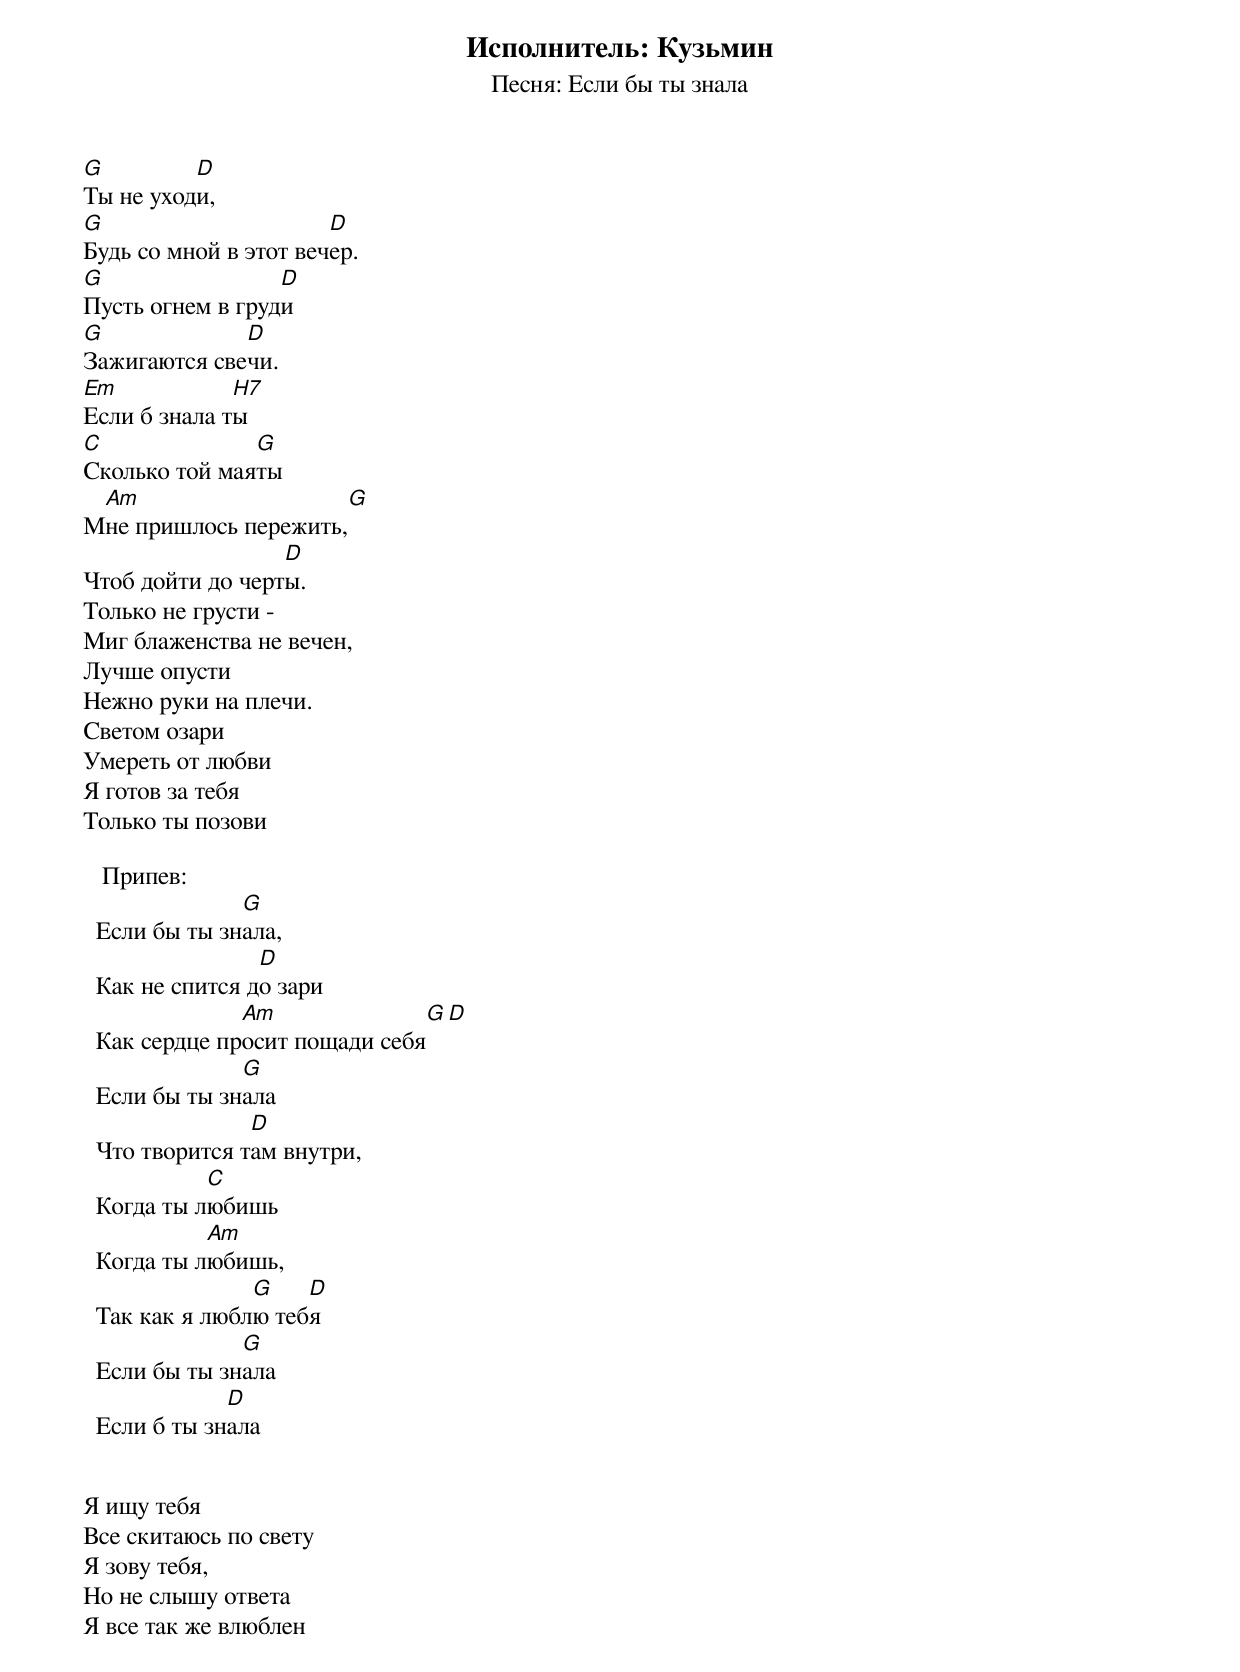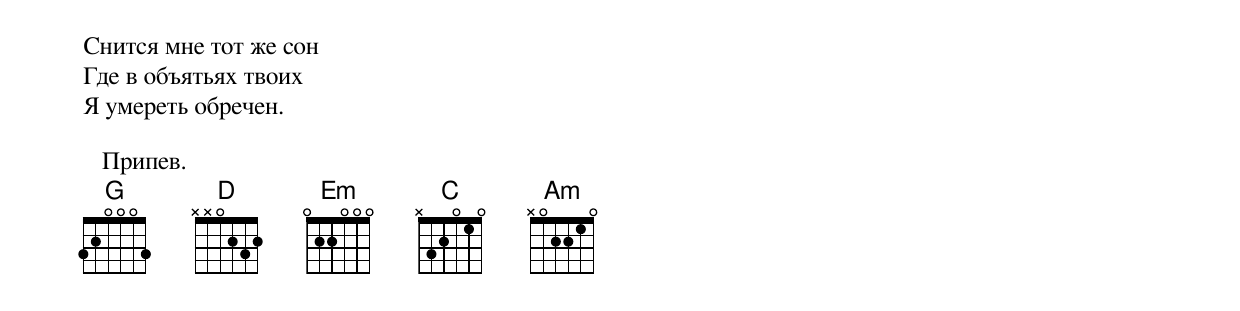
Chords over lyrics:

Исполнитель: Кузьмин
Песня: Если бы ты знала

G         D
Ты не уходи,
G                      D
Будь со мной в этот вечер.
G                 D
Пусть огнем в груди
G             D
Зажигаются свечи.
Em            H7
Если б знала ты
C              G
Сколько той маяты
 Am                   G
Мне пришлось пережить,
                  D
Чтоб дойти до черты.
Только не грусти -
Миг блаженства не вечен,
Лучше опусти
Нежно руки на плечи.
Светом озари
Умереть от любви
Я готов за тебя
Только ты позови

   Припев:
               G
  Если бы ты знала,
                 D
  Как не спится до зари
               Am              G D
  Как сердце просит пощади себя
               G
  Если бы ты знала
                D
  Что творится там внутри,
            C
  Когда ты любишь
            Am
  Когда ты любишь,
                G    D
  Так как я люблю тебя
               G
  Если бы ты знала
              D
  Если б ты знала


Я ищу тебя
Все скитаюсь по свету
Я зову тебя,
Но не слышу ответа
Я все так же влюблен
Снится мне тот же сон
Где в объятьях твоих
Я умереть обречен.

   Припев.
